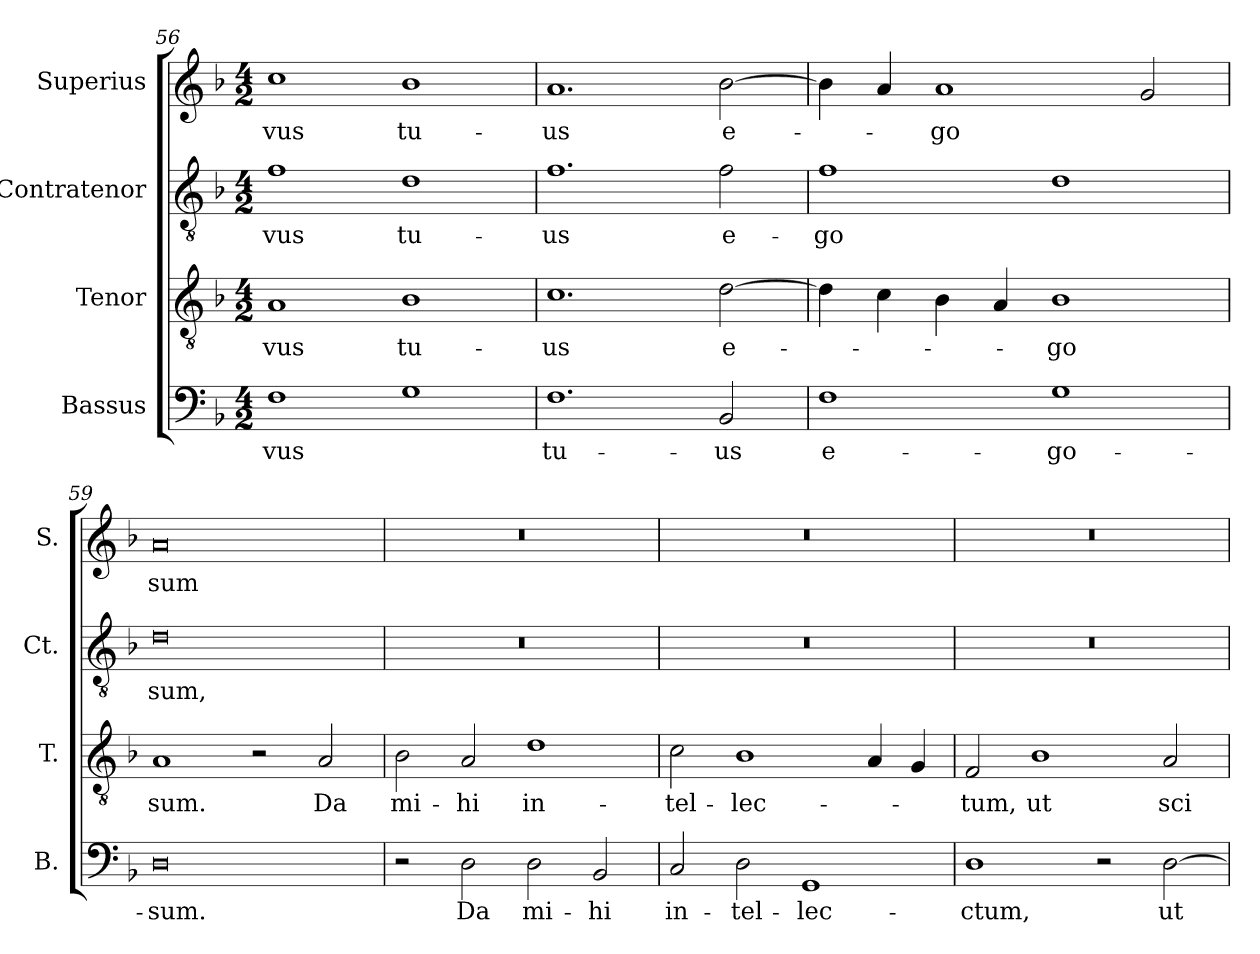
**kern	**text	**kern	**text	**kern	**text	**kern	**text
*part4	*part4	*part3	*part3	*part2	*part2	*part1	*part1
*staff4	*staff4	*staff3	*staff3	*staff2	*staff2	*staff1	*staff1
*I"Bassus	*	*I"Tenor	*	*I"Contratenor	*	*I"Superius	*
*I'B.	*	*I'T.	*	*I'Ct.	*	*I'S.	*
*clefF4	*	*clefGv2	*	*clefGv2	*	*clefG2	*
*	*	*ITrd7c12	*	*ITrd7c12	*	*	*
*k[b-]	*	*k[b-]	*	*k[b-]	*	*k[b-]	*
*F:	*	*F:	*	*F:	*	*F:	*
*M4/2	*	*M4/2	*	*M4/2	*	*M4/2	*
=56	=56	=56	=56	=56	=56	=56	=56
!	!LO:LY:b:color=#000000	!	!	!	!	!	!
!	!	!	!LO:LY:b:color=#000000	!	!	!	!
!	!	!	!	!	!LO:LY:b:color=#000000	!	!
!	!	!	!	!	!	!	!LO:LY:b:color=#000000
1Fi	-vus	1AAi	-vus	1Fi	-vus	1cci	-vus
!	!	!	!LO:LY:b:color=#000000	!	!	!	!
!	!	!	!	!	!LO:LY:b:color=#000000	!	!
!	!	!	!	!	!	!	!LO:LY:b:color=#000000
1Gi	.	1BB-i	tu-	1Di	tu-	1b-i	tu-
=57	=57	=57	=57	=57	=57	=57	=57
!	!LO:LY:b:color=#000000	!	!	!	!	!	!
!	!	!	!LO:LY:b:color=#000000	!	!	!	!
!	!	!	!	!	!LO:LY:b:color=#000000	!	!
!	!	!	!	!	!	!	!LO:LY:b:color=#000000
1.Fi	tu-	1.Ci	-us	1.Fi	-us	1.ai	-us
!	!LO:LY:b:color=#000000	!	!	!	!	!	!
!	!	!	!LO:LY:b:color=#000000	!	!	!	!
!	!	!	!	!	!LO:LY:b:color=#000000	!	!
!	!	!	!	!	!	!	!LO:LY:b:color=#000000
2BB-i/	-us	[>2Di\	e-	2Fi\	e-	[>2b-i\	e-
=58	=58	=58	=58	=58	=58	=58	=58
!	!LO:LY:b:color=#000000	!	!	!	!	!	!
!	!	!	!	!	!LO:LY:b:color=#000000	!	!
1Fi	e-	4Di\]	.	1Fi	-go	4b-i\]	.
.	.	4Ci\	.	.	.	4ai/	.
!	!	!	!	!	!	!	!LO:LY:b:color=#000000
.	.	4BB-i\	.	.	.	1ai	-go
.	.	4AAi/	.	.	.	.	.
!	!LO:LY:b:color=#000000	!	!	!	!	!	!
!	!	!	!LO:LY:b:color=#000000	!	!	!	!
1Gi	-go-	1BB-i	-go	1Di	.	.	.
.	.	.	.	.	.	2gi/	.
=59	=59	=59	=59	=59	=59	=59	=59
!	!LO:LY:b:color=#000000	!	!	!	!	!	!
!	!	!	!LO:LY:b:color=#000000	!	!	!	!
!	!	!	!	!	!LO:LY:b:color=#000000	!	!
!	!	!	!	!	!	!	!LO:LY:b:color=#000000
0Di	-sum.	1AAi	sum.	0Di	sum,	0ai	sum
.	.	2r	.	.	.	.	.
!	!	!	!LO:LY:b:color=#000000	!	!	!	!
.	.	2AAi/	Da	.	.	.	.
!!LO:PB:g=z
=60	=60	=60	=60	=60	=60	=60	=60
!	!	!	!LO:LY:b:color=#000000	!LO:N:vis=1	!	!LO:N:vis=1	!
2r	.	2BB-i\	mi-	0r	.	0r	.
!	!LO:LY:b:color=#000000	!	!	!	!	!	!
!	!	!	!LO:LY:b:color=#000000	!	!	!	!
2Di\	Da	2AAi/	-hi	.	.	.	.
!	!LO:LY:b:color=#000000	!	!	!	!	!	!
!	!	!	!LO:LY:b:color=#000000	!	!	!	!
2Di\	mi-	1Di	in-	.	.	.	.
!	!LO:LY:b:color=#000000	!	!	!	!	!	!
2BB-i/	-hi	.	.	.	.	.	.
=61	=61	=61	=61	=61	=61	=61	=61
!	!LO:LY:b:color=#000000	!	!	!	!	!	!
!	!	!	!LO:LY:b:color=#000000	!LO:N:vis=1	!	!LO:N:vis=1	!
2Ci/	in-	2Ci\	-tel-	0r	.	0r	.
!	!LO:LY:b:color=#000000	!	!	!	!	!	!
!	!	!	!LO:LY:b:color=#000000	!	!	!	!
2Di\	-tel-	1BB-i	-lec-	.	.	.	.
!	!LO:LY:b:color=#000000	!	!	!	!	!	!
1GGi	-lec-	.	.	.	.	.	.
.	.	4AAi/	.	.	.	.	.
.	.	4GGi/	.	.	.	.	.
=62	=62	=62	=62	=62	=62	=62	=62
!	!LO:LY:b:color=#000000	!	!	!	!	!	!
!	!	!	!LO:LY:b:color=#000000	!LO:N:vis=1	!	!LO:N:vis=1	!
1Di	-ctum,	2FFi/	-tum,	0r	.	0r	.
!	!	!	!LO:LY:b:color=#000000	!	!	!	!
.	.	1BB-i	ut	.	.	.	.
2r	.	.	.	.	.	.	.
!	!LO:LY:b:color=#000000	!	!	!	!	!	!
!	!	!	!LO:LY:b:color=#000000	!	!	!	!
[>2Di\	ut	2AAi/	sci-	.	.	.	.
=	=	=	=	=	=	=	=
*-	*-	*-	*-	*-	*-	*-	*-
